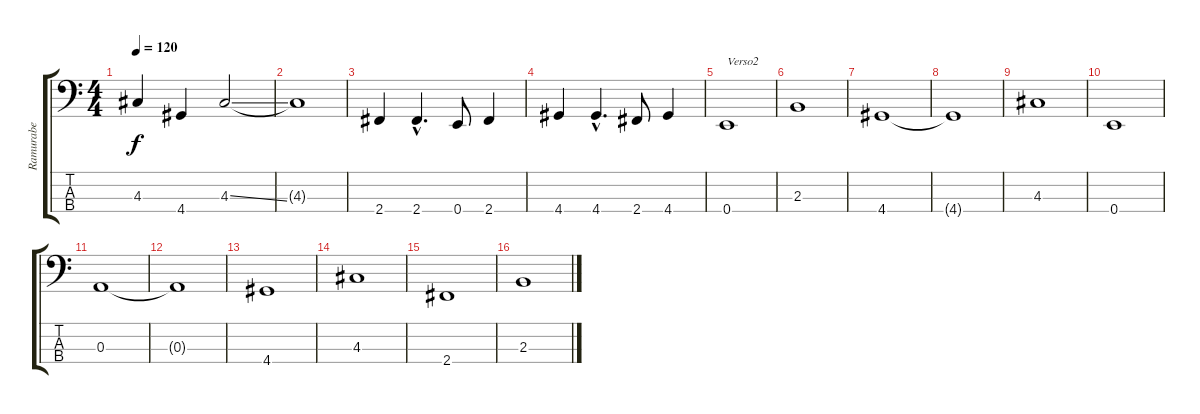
\track ("Ramurabe" "Ramurabe") {instrument electricbassfinger}
\staff {score tabs}
\tuning (G2 D2 A1 E1) {hide}
\ts (4 4)
\tempo 120
\clef f4
\ks c
4.3.4{dy f} 4.4.4 4.3{ss}.2 |
4.3{t}.1 |
2.4.4 2.4{hac}.4{d} 0.4.8 2.4.4 |
4.4.4 4.4{hac}.4{d} 2.4.8 4.4.4 |
0.4.1{txt "Verso2"} |
2.3.1 |
4.4.1 |
4.4{t}.1 |
4.3.1 |
0.4.1 |
0.3.1 |
0.3{t}.1 |
4.4.1 |
4.3.1 |
2.4.1 |
2.3.1
